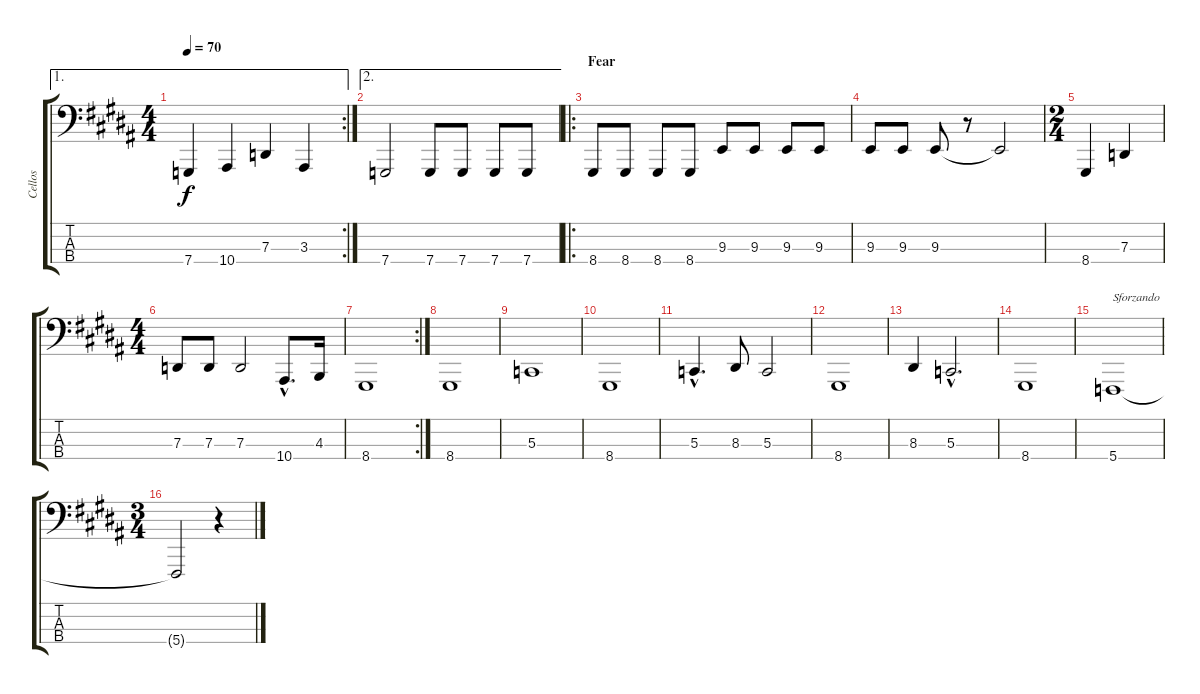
\track ("Cellos" "Cellos") {instrument cello}
\staff {score tabs}
\tuning (A2 D2 G1 C1) {hide}
\ae 1
\rc 2
\ts (4 4)
\tempo 70
\clef f4
\ks g#minor
7.4.4{dy f} 10.4.4 7.3.4 3.3.4 |
\ae 2
7.4.2 7.4.8 7.4.8 7.4.8 7.4.8 |
\ro
\section ("" "Fear")
8.4.8 8.4.8 8.4.8 8.4.8 9.3.8 9.3.8 9.3.8 9.3.8 |
9.3.8 9.3.8 9.3.8 r.8 9.3{t}.2 |
\ts (2 4)
8.4.4 7.3.4 |
\ts (4 4)
7.3.8 7.3.8 7.3.2 10.4{hac}.8{d} 4.3.16 |
\rc 2
8.4.1 |
8.4.1 |
5.3.1 |
8.4.1 |
5.3{hac}.4{d} 8.3.8 5.3.2 |
8.4.1 |
8.3.4 5.3{hac}.2{d} |
8.4.1 |
5.4.1{txt "Sforzando"} |
\ts (3 4)
5.4{t}.2 r.4
